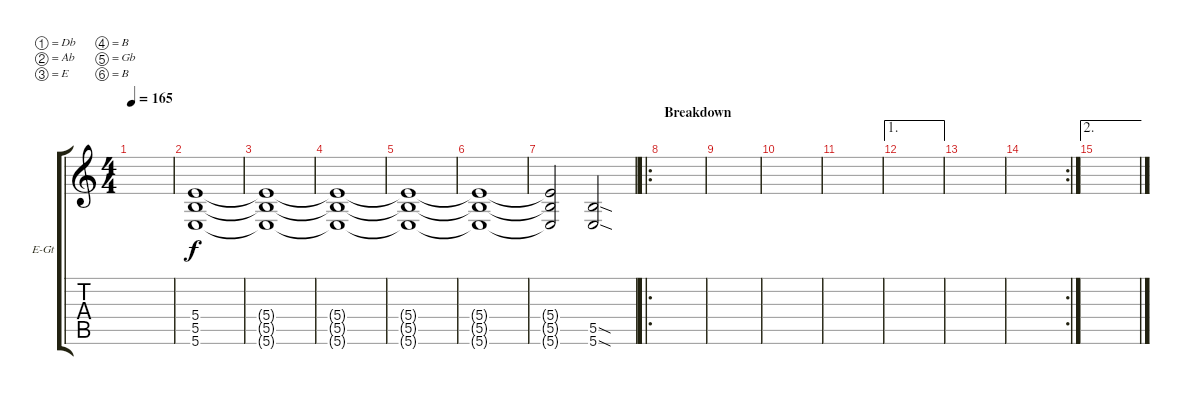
\defaultSystemsLayout 4
\bracketExtendMode groupsimilarinstruments
\firstSystemTrackNameOrientation horizontal
\otherSystemsTrackNameOrientation horizontal
\track ("Guitar 2" "E-Gt") {instrument overdrivenguitar}
\staff {score tabs}
\tuning (Db4 Ab3 E3 B2 Gb2 B1)
\ts (4 4)
\tempo 165
\clef g2
\ks c
|
(5.4 5.5 5.6).1{dy f} |
(5.4{t} 5.5{t} 5.6{t}).1 |
(5.4{t} 5.5{t} 5.6{t}).1 |
(5.4{t} 5.5{t} 5.6{t}).1 |
(5.4{t} 5.5{t} 5.6{t}).1 |
(5.4{t} 5.5{t} 5.6{t}).2 (5.5{sod} 5.6{sod}).2 |
\ro
\section ("" "Breakdown")
|
|
|
|
\ae 1
|
|
\rc 2
|
\ae 2
